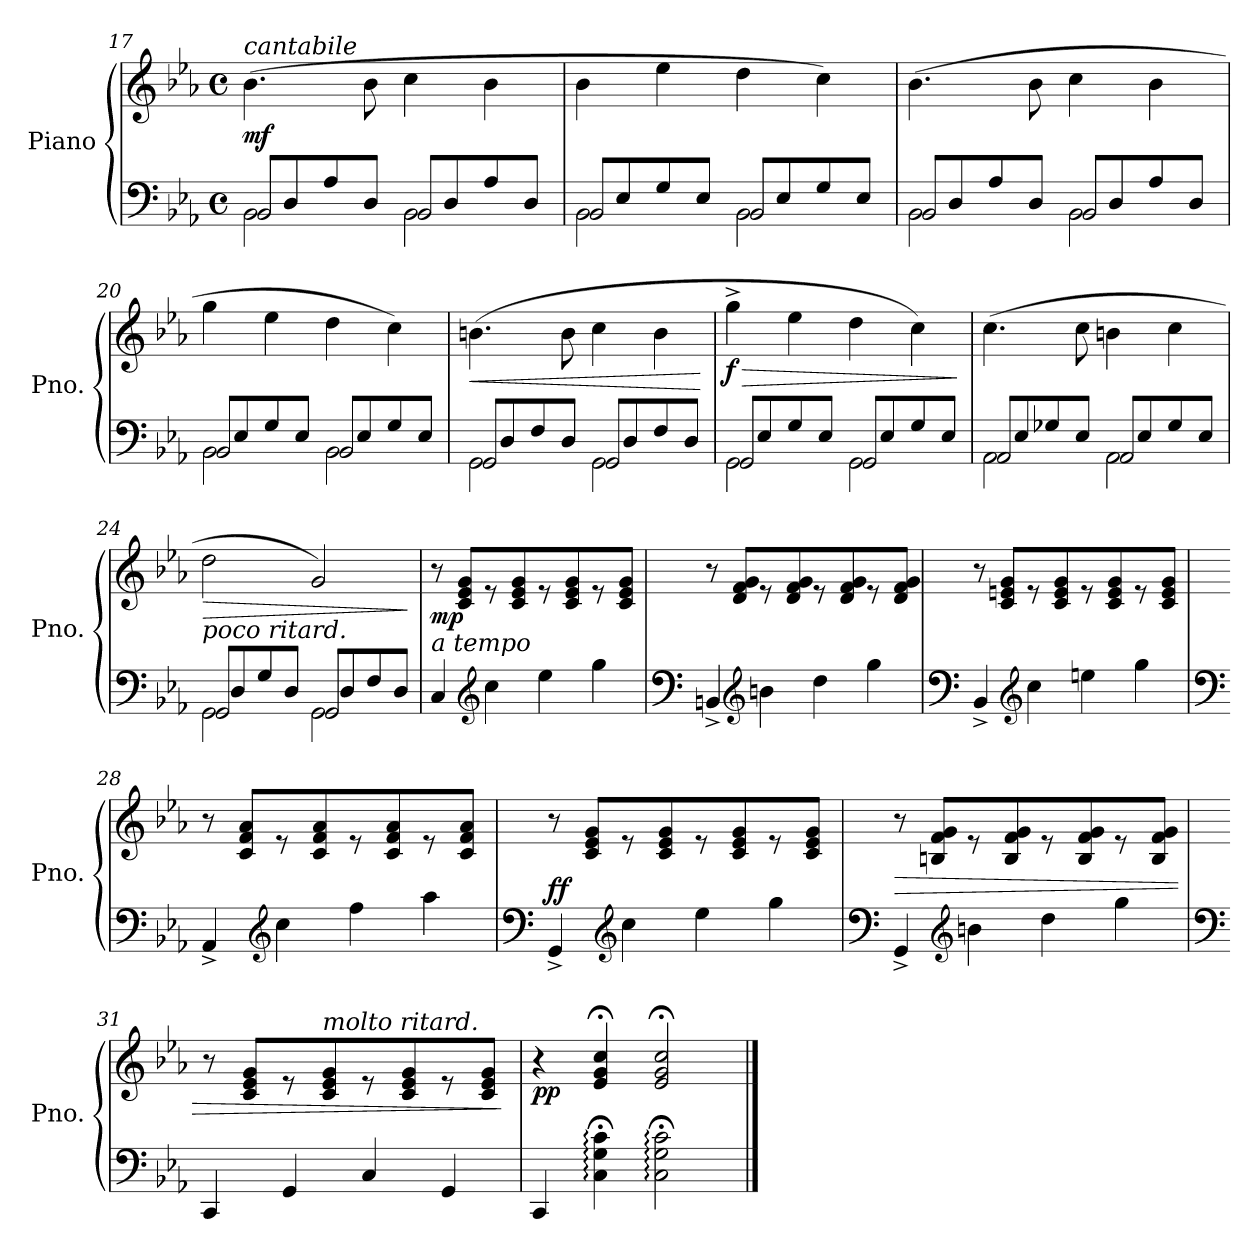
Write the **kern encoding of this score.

**kern	**kern	**dynam
*part1	*part1	*part1
*staff2	*staff1	*staff1/2
*I"Piano	*	*
*I'Pno.	*	*
!!LO:LB:g=z
*clefF4	*clefG2	*
*k[b-e-a-]	*k[b-e-a-]	*
*M4/4	*M4/4	*
*met(c)	*met(c)	*
=17	=17	=17
*^	*	*
!	!	!LO:TX:a:i:t=cantabile	!
!	!LO:N:head=open	!	!LO:DY:b
2BB-\	8BB-/L	(>4.b-\	mf
.	8D/	.	.
.	8A-/	.	.
.	8D/J	8b-\	.
!	!LO:N:head=open	!	!
2BB-\	8BB-/L	4cc\	.
.	8D/	.	.
.	8A-/	4b-\	.
.	8D/J	.	.
=18	=18	=18	=18
!	!LO:N:head=open	!	!
2BB-\	8BB-/L	4b-\	.
.	8E-/	.	.
.	8G/	4ee-\	.
.	8E-/J	.	.
!	!LO:N:head=open	!	!
2BB-\	8BB-/L	4dd\	.
.	8E-/	.	.
.	8G/	4cc\)	.
.	8E-/J	.	.
=19	=19	=19	=19
!	!LO:N:head=open	!	!
2BB-\	8BB-/L	(>4.b-\	.
.	8D/	.	.
.	8A-/	.	.
.	8D/J	8b-\	.
!	!LO:N:head=open	!	!
2BB-\	8BB-/L	4cc\	.
.	8D/	.	.
.	8A-/	4b-\	.
.	8D/J	.	.
=20	=20	=20	=20
!	!LO:N:head=open	!	!
2BB-\	8BB-/L	4gg\	.
.	8E-/	.	.
.	8G/	4ee-\	.
.	8E-/J	.	.
!	!LO:N:head=open	!	!
2BB-\	8BB-/L	4dd\	.
.	8E-/	.	.
.	8G/	4cc\)	.
.	8E-/J	.	.
!!LO:PB:g=z
=21	=21	=21	=21
!LO:N:head=open	!LO:N:head=open	!	!LO:HP:b
2GG\	8GG/L	(>4.bn\	<
.	8D/	.	.
.	8F/	.	.
.	8D/J	8b\	.
!	!LO:N:head=open	!	!
2GG\	8GG/L	4cc\	.
.	8D/	.	.
.	8F/	4b\	.
.	8D/J	.	.
*v	*v	*	*
.	.	[
=22	=22	=22
*^	*	*
!	!LO:N:head=open	!	!LO:HP:b
!	!	!	!LO:DY:n=1:b
2GG\	8GG/L	4gg^\	> f
.	8E-/	.	.
.	8G/	4ee-\	.
.	8E-/J	.	.
!	!LO:N:head=open	!	!
2GG\	8GG/L	4dd\	.
.	8E-/	.	.
.	8G/	4cc\)	.
.	8E-/J	.	.
*v	*v	*	*
.	.	]
=23	=23	=23
*^	*	*
!	!LO:N:head=open	!	!
2AA-\	8AA-/L	(>4.cc\	.
.	8E-/	.	.
.	8G-X/	.	.
.	8E-/J	8cc\	.
!	!LO:N:head=open	!	!
2AA-\	8AA-/L	4bn\	.
.	8E-/	.	.
.	8G-/	4cc\	.
.	8E-/J	.	.
=24	=24	=24	=24
!	!	!LO:TX:b:i:t=poco ritard.	!
!	!LO:N:head=open	!	!LO:HP:b
2GG\	8GG/L	2dd\	>
.	8D/	.	.
.	8G/	.	.
.	8D/J	.	.
!	!LO:N:head=open	!	!
2GG\	8GG/L	2g/)	.
.	8D/	.	.
.	8F/	.	.
.	8D/J	.	.
*v	*v	*	*
.	.	]
!!LO:LB:g=z
=25	=25	=25
!LO:TX:a:i:t=a tempo	!	!
!	!	!LO:DY:b
4C/	8r	mp
.	8c/ 8e-/ 8g/L	.
*clefG2	*	*
4cc\	8r	.
.	8c/ 8e-/ 8g/	.
4ee-\	8r	.
.	8c/ 8e-/ 8g/	.
4gg\	8r	.
.	8c/ 8e-/ 8g/J	.
=26	=26	=26
*clefF4	*	*
4BBn^/	8r	.
.	8d/ 8f/ 8g/L	.
*clefG2	*	*
4bn\	8r	.
.	8d/ 8f/ 8g/	.
4dd\	8r	.
.	8d/ 8f/ 8g/	.
4gg\	8r	.
.	8d/ 8f/ 8g/J	.
=27	=27	=27
*clefF4	*	*
4BB-^/	8r	.
.	8c/ 8en/ 8g/L	.
*clefG2	*	*
4cc\	8r	.
.	8c/ 8e/ 8g/	.
4een\	8r	.
.	8c/ 8e/ 8g/	.
4gg\	8r	.
.	8c/ 8e/ 8g/J	.
=28	=28	=28
*clefF4	*	*
4AA-^/	8r	.
.	8c/ 8f/ 8a-/L	.
*clefG2	*	*
4cc\	8r	.
.	8c/ 8f/ 8a-/	.
4ff\	8r	.
.	8c/ 8f/ 8a-/	.
4aa-\	8r	.
.	8c/ 8f/ 8a-/J	.
!!LO:LB:g=z
=29	=29	=29
*clefF4	*	*
!	!	!LO:DY:a=2
4GG^/	8r	ff
.	8c/ 8e-/ 8g/L	.
*clefG2	*	*
4cc\	8r	.
.	8c/ 8e-/ 8g/	.
4ee-\	8r	.
.	8c/ 8e-/ 8g/	.
4gg\	8r	.
.	8c/ 8e-/ 8g/J	.
=30	=30	=30
*clefF4	*	*
!	!	!LO:HP:b
4GG^/	8r	>
.	8Bn/ 8f/ 8g/L	.
*clefG2	*	*
4bn\	8r	.
.	8B/ 8f/ 8g/	.
4dd\	8r	.
.	8B/ 8f/ 8g/	.
4gg\	8r	.
.	8B/ 8f/ 8g/J	.
=31	=31	=31
*clefF4	*	*
4CC/	8r	.
.	8c/ 8e-/ 8g/L	.
4GG/	8r	.
!	!LO:TX:a:i:t=molto ritard.	!
.	8c/ 8e-/ 8g/	.
4C/	8r	.
.	8c/ 8e-/ 8g/	.
4GG/	8r	.
.	8c/ 8e-/ 8g/J	.
.	.	]
=32	=32	=32
!	!	!LO:DY:b
4CC/	4r	pp
4C\;<: 4G\;<: 4c\;<:	4e-/;< 4g/;< 4cc/;<	.
2C\;<: 2G\;<: 2c\;<:	2e-/;< 2g/;< 2cc/;<	.
==	==	==
*-	*-	*-
